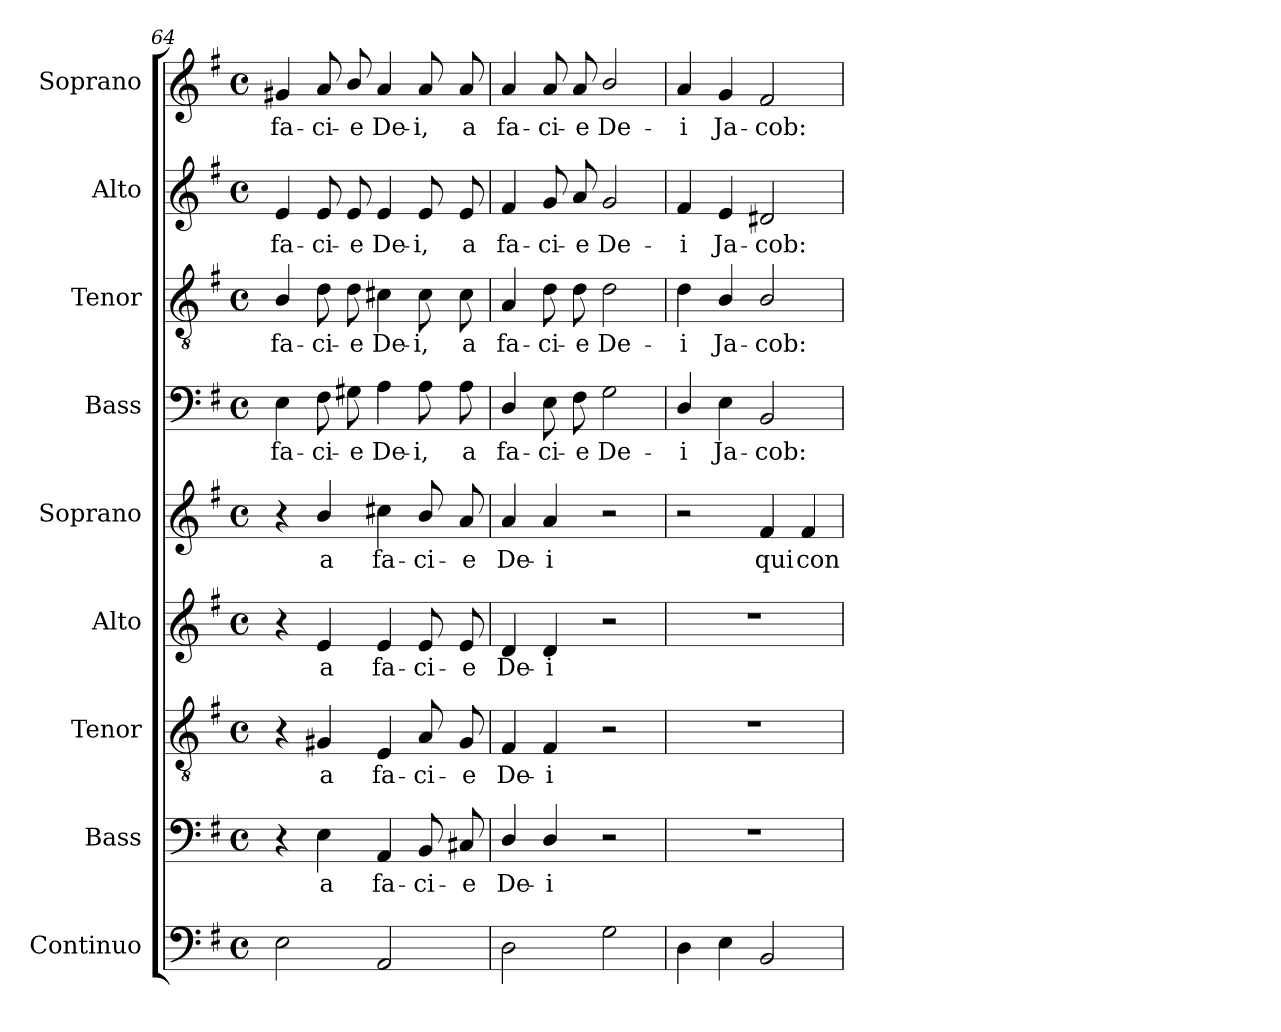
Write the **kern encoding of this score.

**kern	**kern	**text	**kern	**text	**kern	**text	**kern	**text	**kern	**text	**kern	**text	**kern	**text	**kern	**text
*part9	*part8	*part8	*part7	*part7	*part6	*part6	*part5	*part5	*part4	*part4	*part3	*part3	*part2	*part2	*part1	*part1
*staff9	*staff8	*staff8	*staff7	*staff7	*staff6	*staff6	*staff5	*staff5	*staff4	*staff4	*staff3	*staff3	*staff2	*staff2	*staff1	*staff1
*I"Continuo	*I"Bass	*	*I"Tenor	*	*I"Alto	*	*I"Soprano	*	*I"Bass	*	*I"Tenor	*	*I"Alto	*	*I"Soprano	*
*I'Cont.	*I'B.	*	*I'T.	*	*I'A.	*	*I'S.	*	*I'B.	*	*I'T.	*	*I'A.	*	*I'S.	*
*clefF4	*clefF4	*	*clefGv2	*	*clefG2	*	*clefG2	*	*clefF4	*	*clefGv2	*	*clefG2	*	*clefG2	*
*	*	*	*ITrd7c12	*	*	*	*	*	*	*	*ITrd7c12	*	*	*	*	*
*k[f#]	*k[f#]	*	*k[f#]	*	*k[f#]	*	*k[f#]	*	*k[f#]	*	*k[f#]	*	*k[f#]	*	*k[f#]	*
*G:	*G:	*	*G:	*	*G:	*	*G:	*	*G:	*	*G:	*	*G:	*	*G:	*
*M4/4	*M4/4	*	*M4/4	*	*M4/4	*	*M4/4	*	*M4/4	*	*M4/4	*	*M4/4	*	*M4/4	*
*met(c)	*met(c)	*	*met(c)	*	*met(c)	*	*met(c)	*	*met(c)	*	*met(c)	*	*met(c)	*	*met(c)	*
=64	=64	=64	=64	=64	=64	=64	=64	=64	=64	=64	=64	=64	=64	=64	=64	=64
!	!	!	!	!	!	!	!	!	!	!LO:LY:b:color=#000000	!	!	!	!	!	!
!	!	!	!	!	!	!	!	!	!	!	!	!LO:LY:b:color=#000000	!	!	!	!
!	!	!	!	!	!	!	!	!	!	!	!	!	!	!LO:LY:b:color=#000000	!	!
!	!	!	!	!	!	!	!	!	!	!	!	!	!	!	!	!LO:LY:b:color=#000000
2Ei\	4r	.	4r	.	4r	.	4r	.	4Ei\	fa-	4BBi/	fa-	4ei/	fa-	4g#Xi/	fa-
!	!	!LO:LY:b:color=#000000	!	!	!	!	!	!	!	!	!	!	!	!	!	!
!	!	!	!	!LO:LY:b:color=#000000	!	!	!	!	!	!	!	!	!	!	!	!
!	!	!	!	!	!	!LO:LY:b:color=#000000	!	!	!	!	!	!	!	!	!	!
!	!	!	!	!	!	!	!	!LO:LY:b:color=#000000	!	!	!	!	!	!	!	!
!	!	!	!	!	!	!	!	!	!	!LO:LY:b:color=#000000	!	!	!	!	!	!
!	!	!	!	!	!	!	!	!	!	!	!	!LO:LY:b:color=#000000	!	!	!	!
!	!	!	!	!	!	!	!	!	!	!	!	!	!	!LO:LY:b:color=#000000	!	!
!	!	!	!	!	!	!	!	!	!	!	!	!	!	!	!	!LO:LY:b:color=#000000
.	4Ei\	a	4GG#Xi/	a	4ei/	a	4bi/	a	8F#i\	-ci-	8Di\	-ci-	8ei/	-ci-	8ai/	-ci-
!	!	!	!	!	!	!	!	!	!	!LO:LY:b:color=#000000	!	!	!	!	!	!
!	!	!	!	!	!	!	!	!	!	!	!	!LO:LY:b:color=#000000	!	!	!	!
!	!	!	!	!	!	!	!	!	!	!	!	!	!	!LO:LY:b:color=#000000	!	!
!	!	!	!	!	!	!	!	!	!	!	!	!	!	!	!	!LO:LY:b:color=#000000
.	.	.	.	.	.	.	.	.	8G#Xi\	-e	8Di\	-e	8ei/	-e	8bi/	-e
!	!	!LO:LY:b:color=#000000	!	!	!	!	!	!	!	!	!	!	!	!	!	!
!	!	!	!	!LO:LY:b:color=#000000	!	!	!	!	!	!	!	!	!	!	!	!
!	!	!	!	!	!	!LO:LY:b:color=#000000	!	!	!	!	!	!	!	!	!	!
!	!	!	!	!	!	!	!	!LO:LY:b:color=#000000	!	!	!	!	!	!	!	!
!	!	!	!	!	!	!	!	!	!	!LO:LY:b:color=#000000	!	!	!	!	!	!
!	!	!	!	!	!	!	!	!	!	!	!	!LO:LY:b:color=#000000	!	!	!	!
!	!	!	!	!	!	!	!	!	!	!	!	!	!	!LO:LY:b:color=#000000	!	!
!	!	!	!	!	!	!	!	!	!	!	!	!	!	!	!	!LO:LY:b:color=#000000
2AAi/	4AAi/	fa-	4EEi/	fa-	4ei/	fa-	4cc#Xi\	fa-	4Ai\	De-	4C#Xi\	De-	4ei/	De-	4ai/	De-
!	!	!LO:LY:b:color=#000000	!	!	!	!	!	!	!	!	!	!	!	!	!	!
!	!	!	!	!LO:LY:b:color=#000000	!	!	!	!	!	!	!	!	!	!	!	!
!	!	!	!	!	!	!LO:LY:b:color=#000000	!	!	!	!	!	!	!	!	!	!
!	!	!	!	!	!	!	!	!LO:LY:b:color=#000000	!	!	!	!	!	!	!	!
!	!	!	!	!	!	!	!	!	!	!LO:LY:b:color=#000000	!	!	!	!	!	!
!	!	!	!	!	!	!	!	!	!	!	!	!LO:LY:b:color=#000000	!	!	!	!
!	!	!	!	!	!	!	!	!	!	!	!	!	!	!LO:LY:b:color=#000000	!	!
!	!	!	!	!	!	!	!	!	!	!	!	!	!	!	!	!LO:LY:b:color=#000000
.	8BBi/	-ci-	8AAi/	-ci-	8ei/	-ci-	8bi/	-ci-	8Ai\	-i,	8C#i\	-i,	8ei/	-i,	8ai/	-i,
!	!	!LO:LY:b:color=#000000	!	!	!	!	!	!	!	!	!	!	!	!	!	!
!	!	!	!	!LO:LY:b:color=#000000	!	!	!	!	!	!	!	!	!	!	!	!
!	!	!	!	!	!	!LO:LY:b:color=#000000	!	!	!	!	!	!	!	!	!	!
!	!	!	!	!	!	!	!	!LO:LY:b:color=#000000	!	!	!	!	!	!	!	!
!	!	!	!	!	!	!	!	!	!	!LO:LY:b:color=#000000	!	!	!	!	!	!
!	!	!	!	!	!	!	!	!	!	!	!	!LO:LY:b:color=#000000	!	!	!	!
!	!	!	!	!	!	!	!	!	!	!	!	!	!	!LO:LY:b:color=#000000	!	!
!	!	!	!	!	!	!	!	!	!	!	!	!	!	!	!	!LO:LY:b:color=#000000
.	8C#Xi/	-e	8GG#i/	-e	8ei/	-e	8ai/	-e	8Ai\	a	8C#i\	a	8ei/	a	8ai/	a
=65	=65	=65	=65	=65	=65	=65	=65	=65	=65	=65	=65	=65	=65	=65	=65	=65
!	!	!LO:LY:b:color=#000000	!	!	!	!	!	!	!	!	!	!	!	!	!	!
!	!	!	!	!LO:LY:b:color=#000000	!	!	!	!	!	!	!	!	!	!	!	!
!	!	!	!	!	!	!LO:LY:b:color=#000000	!	!	!	!	!	!	!	!	!	!
!	!	!	!	!	!	!	!	!LO:LY:b:color=#000000	!	!	!	!	!	!	!	!
!	!	!	!	!	!	!	!	!	!	!LO:LY:b:color=#000000	!	!	!	!	!	!
!	!	!	!	!	!	!	!	!	!	!	!	!LO:LY:b:color=#000000	!	!	!	!
!	!	!	!	!	!	!	!	!	!	!	!	!	!	!LO:LY:b:color=#000000	!	!
!	!	!	!	!	!	!	!	!	!	!	!	!	!	!	!	!LO:LY:b:color=#000000
2Di\	4Di/	De-	4FF#i/	De-	4di/	De-	4ai/	De-	4Di/	fa-	4AAi/	fa-	4f#i/	fa-	4ai/	fa-
!	!	!LO:LY:b:color=#000000	!	!	!	!	!	!	!	!	!	!	!	!	!	!
!	!	!	!	!LO:LY:b:color=#000000	!	!	!	!	!	!	!	!	!	!	!	!
!	!	!	!	!	!	!LO:LY:b:color=#000000	!	!	!	!	!	!	!	!	!	!
!	!	!	!	!	!	!	!	!LO:LY:b:color=#000000	!	!	!	!	!	!	!	!
!	!	!	!	!	!	!	!	!	!	!LO:LY:b:color=#000000	!	!	!	!	!	!
!	!	!	!	!	!	!	!	!	!	!	!	!LO:LY:b:color=#000000	!	!	!	!
!	!	!	!	!	!	!	!	!	!	!	!	!	!	!LO:LY:b:color=#000000	!	!
!	!	!	!	!	!	!	!	!	!	!	!	!	!	!	!	!LO:LY:b:color=#000000
.	4Di/	-i	4FF#i/	-i	4di/	-i	4ai/	-i	8Ei\	-ci-	8Di\	-ci-	8gi/	-ci-	8ai/	-ci-
!	!	!	!	!	!	!	!	!	!	!LO:LY:b:color=#000000	!	!	!	!	!	!
!	!	!	!	!	!	!	!	!	!	!	!	!LO:LY:b:color=#000000	!	!	!	!
!	!	!	!	!	!	!	!	!	!	!	!	!	!	!LO:LY:b:color=#000000	!	!
!	!	!	!	!	!	!	!	!	!	!	!	!	!	!	!	!LO:LY:b:color=#000000
.	.	.	.	.	.	.	.	.	8F#i\	-e	8Di\	-e	8ai/	-e	8ai/	-e
!	!	!	!	!	!	!	!	!	!	!LO:LY:b:color=#000000	!	!	!	!	!	!
!	!	!	!	!	!	!	!	!	!	!	!	!LO:LY:b:color=#000000	!	!	!	!
!	!	!	!	!	!	!	!	!	!	!	!	!	!	!LO:LY:b:color=#000000	!	!
!	!	!	!	!	!	!	!	!	!	!	!	!	!	!	!	!LO:LY:b:color=#000000
2Gi\	2r	.	2r	.	2r	.	2r	.	2Gi\	De-	2Di\	De-	2gi/	De-	2bi/	De-
=66	=66	=66	=66	=66	=66	=66	=66	=66	=66	=66	=66	=66	=66	=66	=66	=66
!	!	!	!	!	!	!	!	!	!	!LO:LY:b:color=#000000	!	!	!	!	!	!
!	!	!	!	!	!	!	!	!	!	!	!	!LO:LY:b:color=#000000	!	!	!	!
!	!	!	!	!	!	!	!	!	!	!	!	!	!	!LO:LY:b:color=#000000	!	!
!	!	!	!	!	!	!	!	!	!	!	!	!	!	!	!	!LO:LY:b:color=#000000
4Di\	1r	.	1r	.	1r	.	2r	.	4Di/	-i	4Di\	-i	4f#i/	-i	4ai/	-i
!	!	!	!	!	!	!	!	!	!	!LO:LY:b:color=#000000	!	!	!	!	!	!
!	!	!	!	!	!	!	!	!	!	!	!	!LO:LY:b:color=#000000	!	!	!	!
!	!	!	!	!	!	!	!	!	!	!	!	!	!	!LO:LY:b:color=#000000	!	!
!	!	!	!	!	!	!	!	!	!	!	!	!	!	!	!	!LO:LY:b:color=#000000
4Ei\	.	.	.	.	.	.	.	.	4Ei\	Ja-	4BBi/	Ja-	4ei/	Ja-	4gi/	Ja-
!	!	!	!	!	!	!	!	!LO:LY:b:color=#000000	!	!	!	!	!	!	!	!
!	!	!	!	!	!	!	!	!	!	!LO:LY:b:color=#000000	!	!	!	!	!	!
!	!	!	!	!	!	!	!	!	!	!	!	!LO:LY:b:color=#000000	!	!	!	!
!	!	!	!	!	!	!	!	!	!	!	!	!	!	!LO:LY:b:color=#000000	!	!
!	!	!	!	!	!	!	!	!	!	!	!	!	!	!	!	!LO:LY:b:color=#000000
2BBi/	.	.	.	.	.	.	4f#i/	qui	2BBi/	-cob:	2BBi/	-cob:	2d#Xi/	-cob:	2f#i/	-cob:
!	!	!	!	!	!	!	!	!LO:LY:b:color=#000000	!	!	!	!	!	!	!	!
.	.	.	.	.	.	.	4f#i/	con-	.	.	.	.	.	.	.	.
=	=	=	=	=	=	=	=	=	=	=	=	=	=	=	=	=
*-	*-	*-	*-	*-	*-	*-	*-	*-	*-	*-	*-	*-	*-	*-	*-	*-
